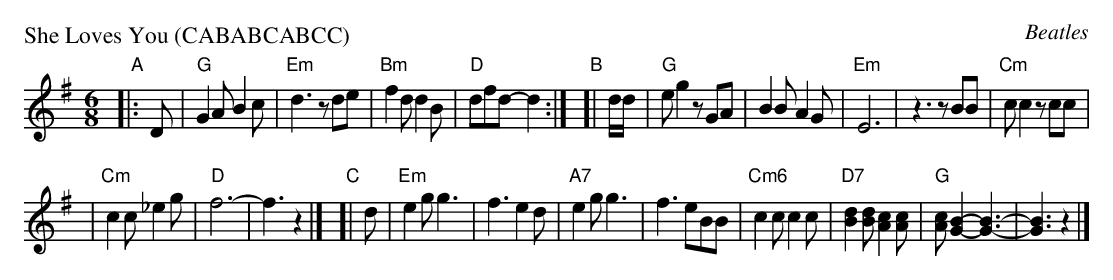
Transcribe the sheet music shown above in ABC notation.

X:1
P: She Loves You (CABABCABCC)
C: Beatles
M: 6/8
L: 1/8
K: G
"A"\
|: D \
| "G"G2A B2c | "Em"d3 zde \
| "Bm"f2d d2B | "D"dfd- d2 :| \
"B"\
[| d/d/ \
| "G"eg2 zGA | B2B A2G \
| "Em"E6 | z3 zBB \
| "Cm"cc2 zcc |
| "Cm"c2c _e2g | "D"f6- | f3 z2  |] \
"C"\
[| d \
| "Em"e2g g3 | f3 e2d \
| "A7"e2g g3 | f3 eBB \
| "Cm6"c2c c2c \
| "D7"[d2B2][dB] [c2A2][cA] \
| "G"[cA][B2-G2-] [B3-G3-] | [B3G3] z2 |]
